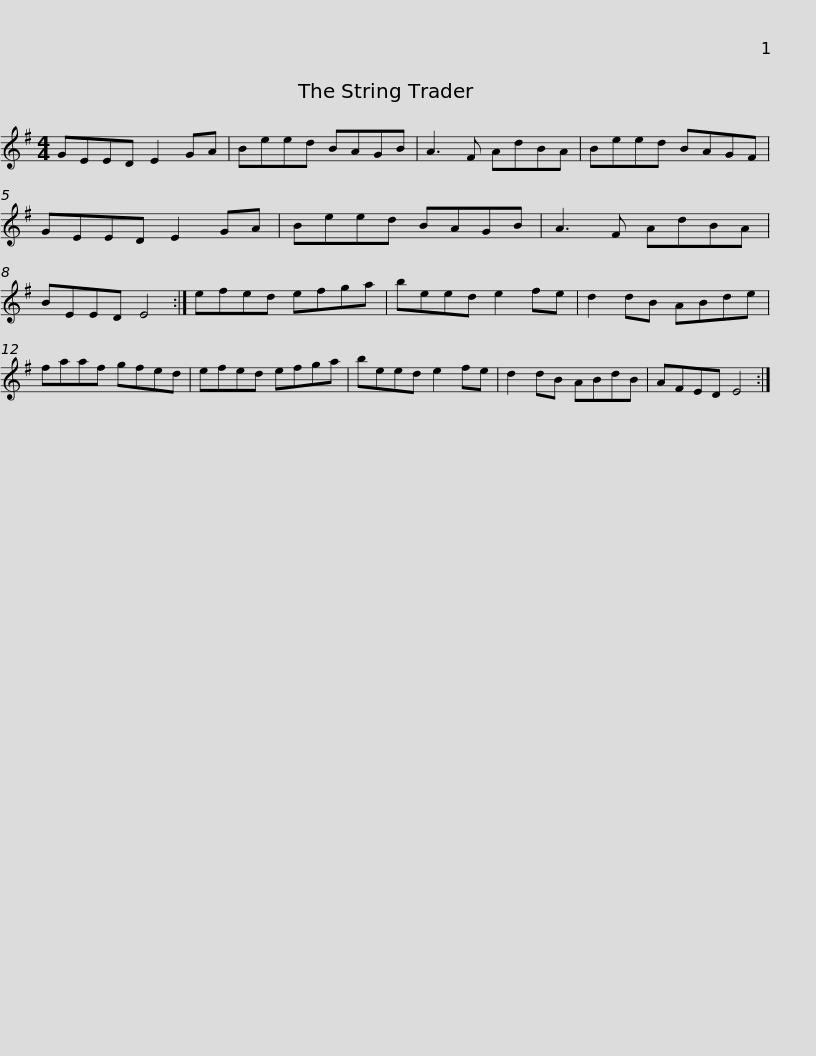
X:1
L:1/8
M:4/4
I:linebreak $
K:Emin
V:1 treble
V:1
 GEED E2 GA | Beed BAGB | A3 F AdBA | Beed BAGF | GEED E2 GA | %5
 Beed BAGB |$ A3 F AdBA | BEED E4 :| efed efga | beed e2 fe | %10
 d2 dB ABde | faaf gfed |$ efed efga | beed e2 fe | d2 dB ABdB | %15
 AFED E4 :| %16
